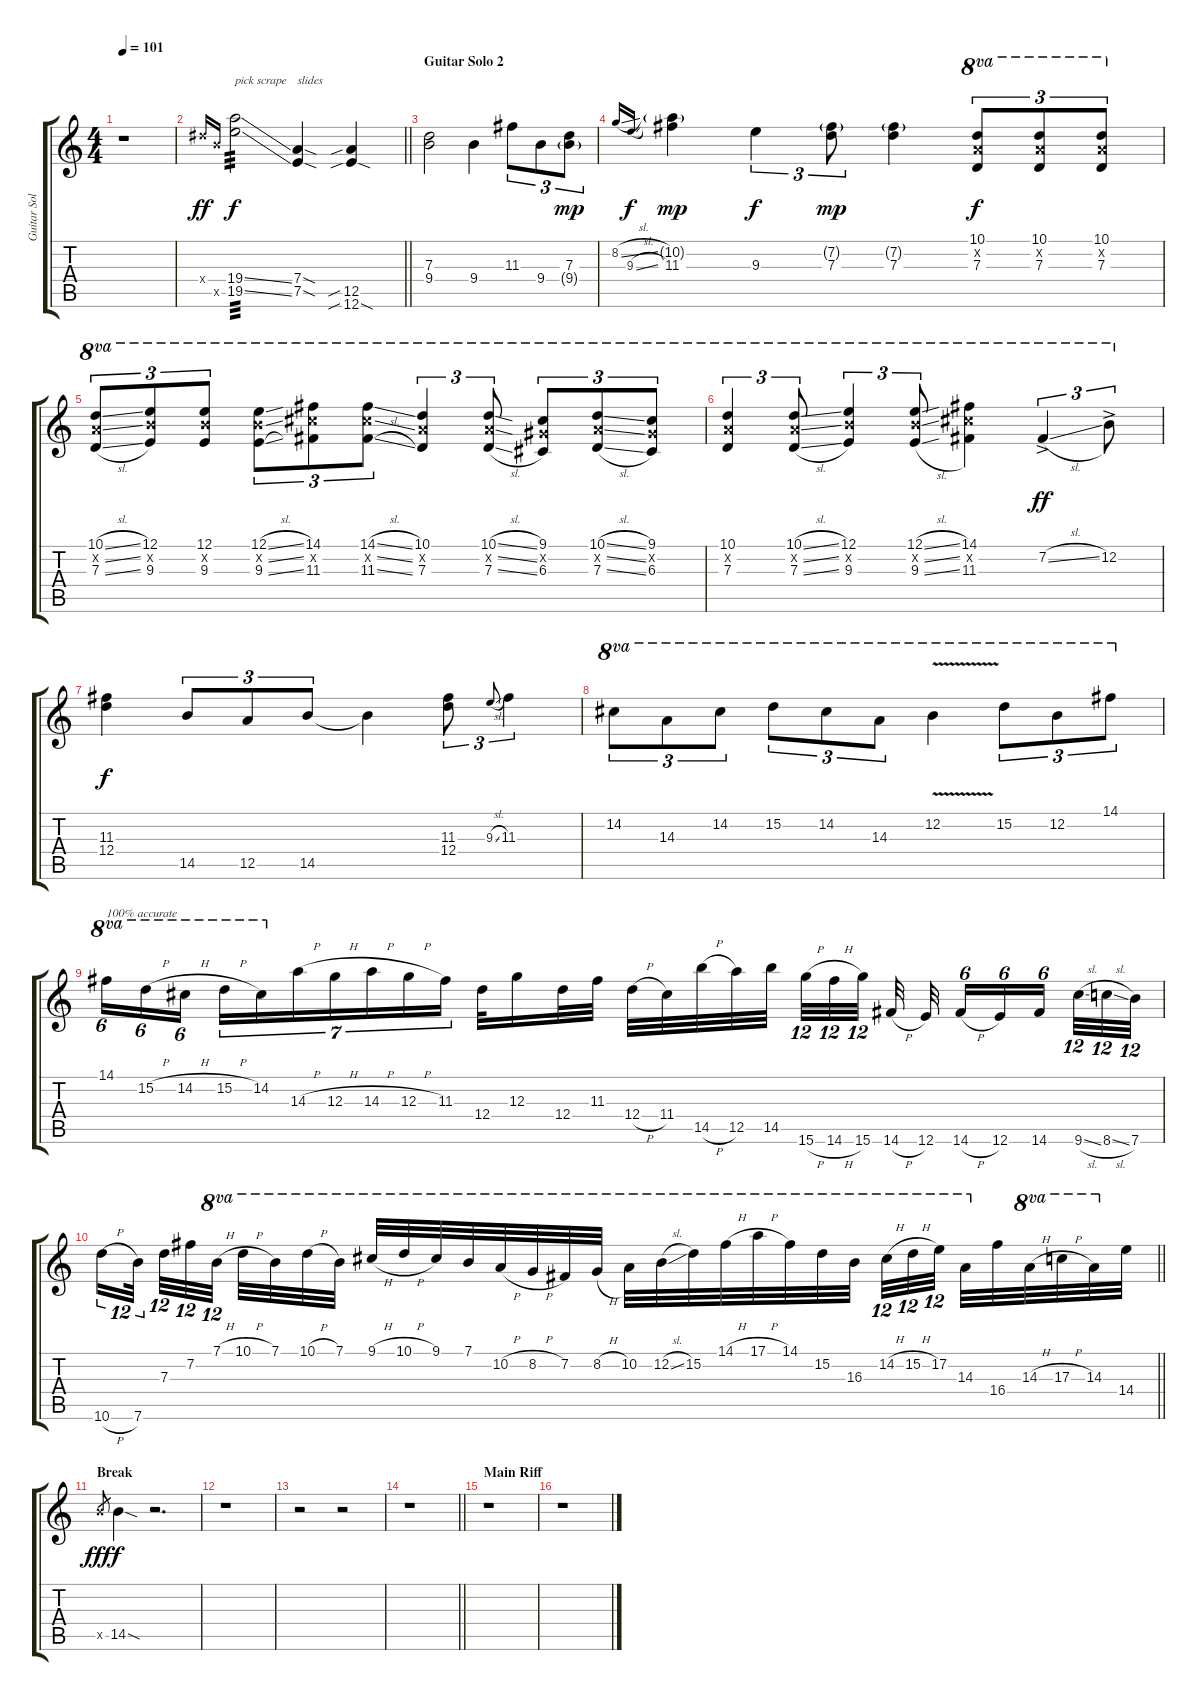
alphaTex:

\track ("Guitar Solo" "Guitar Sol") {instrument overdrivenguitar}
\staff {score tabs}
\tuning (E4 B3 G3 D3 A2 E2) {hide}
\ts (4 4)
\tempo 101
\clef g2
\ks c
r.1{dy f} |
\barLineRight lightlight
13.4{x}.16{gr onbeat dy ff} 14.5{x}.16{gr onbeat} (19.4{ss} 19.5{ss}).2{txt "pick scrape" tp 3 dy f} (7.4{sod} 7.5{sod}).4{txt "slides"} (12.5{sib} 12.6{sib sod}).4 |
\section ("" "Guitar Solo 2")
(7.3 9.4).2 9.4.4 11.3.8{tu (3 2)} 9.4.8{tu (3 2)} (7.3 9.4{g}).8{tu (3 2) dy mp} |
8.2{sl}.16{gr onbeat} 9.3{sl}.16{gr onbeat dy f} (10.2{g} 11.3).4{dy mp} 9.3.4{tu (3 2) dy f} (7.2{g} 7.3).8{tu (3 2) dy mp} (7.2{g} 7.3).4 (10.1 10.2{x} 7.3).8{tu (3 2) ot 8va dy f} (10.1 10.2{x} 7.3).8{tu (3 2) ot 8va} (10.1 10.2{x} 7.3).8{tu (3 2) ot 8va} |
(10.1{sl} 10.2{sl x} 7.3{sl}).8{tu (3 2) ot 8va} (12.1 12.2{x} 9.3).8{tu (3 2) ot 8va} (12.1 12.2{x} 9.3).8{tu (3 2) ot 8va} (12.1{sl} 12.2{sl x} 9.3{sl}).8{tu (3 2) ot 8va} (14.1 14.2{x} 11.3).8{tu (3 2) ot 8va} (14.1{sl} 14.2{sl x} 11.3{sl}).8{tu (3 2) ot 8va} (10.1 10.2{x} 7.3).4{tu (3 2) ot 8va} (10.1{sl} 10.2{sl x} 7.3{sl}).8{tu (3 2) ot 8va} (9.1 9.2{x} 6.3).8{tu (3 2) ot 8va} (10.1{sl} 10.2{sl x} 7.3{sl}).8{tu (3 2) ot 8va} (9.1 9.2{x} 6.3).8{tu (3 2) ot 8va} |
(10.1 10.2{x} 7.3).4{tu (3 2) ot 8va} (10.1{sl} 10.2{sl x} 7.3{sl}).8{tu (3 2) ot 8va} (12.1 12.2{x} 9.3).4{tu (3 2) ot 8va} (12.1{sl} 12.2{sl x} 9.3{sl}).8{tu (3 2) ot 8va} (14.1 14.2{x} 11.3).4{ot 8va} 7.2{sl ac}.4{tu (3 2) ot 8va dy ff} 12.2{ac}.8{tu (3 2) ot 8va} |
(11.3 12.4).4{dy f} 14.5.8{tu (3 2)} 12.5.8{tu (3 2)} 14.5.8{tu (3 2)} 14.5{t}.4 (11.3 12.4).8{tu (3 2)} 9.3{sl}.8{gr onbeat} 11.3.4{tu (3 2)} |
14.2.8{tu (3 2) ot 8va} 14.3.8{tu (3 2) ot 8va} 14.2.8{tu (3 2) ot 8va} 15.2.8{tu (3 2) ot 8va} 14.2.8{tu (3 2) ot 8va} 14.3.8{tu (3 2) ot 8va} 12.2{v}.4{ot 8va} 15.2.8{tu (3 2) ot 8va} 12.2.8{tu (3 2) ot 8va} 14.1.8{tu (3 2) ot 8va} |
14.1.16{tu (6 4) ot 8va txt "100% accurate"} 15.2{h}.16{tu (6 4) ot 8va} 14.2{h}.16{tu (6 4) ot 8va beam splitsecondary} 15.2{h}.16{tu (7 4) ot 8va} 14.2.16{tu (7 4) ot 8va} 14.3{h}.16{tu (7 4)} 12.3{h}.16{tu (7 4)} 14.3{h}.16{tu (7 4)} 12.3{h}.16{tu (7 4)} 11.3.16{tu (7 4) beam splitsecondary} 12.4.32 12.3.16 12.4.32 11.3.32 12.4{h}.32 11.4.32 14.5{h}.32{ot 8vb} 12.5.32{ot 8vb} 14.5.32{ot 8vb beam splitsecondary} 15.6{h}.32{tu (12 8) ot 8vb} 14.6{h}.32{tu (12 8) ot 8vb} 15.6.32{tu (12 8) ot 8vb} 14.6{h}.32 12.6.32{beam splitsecondary} 14.6{h}.16{tu (6 4)} 12.6.16{tu (6 4)} 14.6.16{tu (6 4) beam splitsecondary} 9.6{sl}.32{tu (12 8) ot 8vb} 8.6{sl}.32{tu (12 8) ot 8vb} 7.6.32{tu (12 8) ot 8vb} |
\barLineRight lightlight
10.6{h}.16{tu (12 8) ot 8vb} 7.6.32{tu (12 8) ot 8vb beam splitsecondary} 7.3.32{tu (12 8)} 7.2.32{tu (12 8)} 7.1{h}.32{tu (12 8) ot 8va beam splitsecondary} 10.1{h}.32{ot 8va} 7.1.32{ot 8va} 10.1{h}.32{ot 8va} 7.1.32{ot 8va} 9.1{h}.32{ot 8va} 10.1{h}.32{ot 8va} 9.1.32{ot 8va} 7.1.32{ot 8va} 10.2{h}.32{ot 8va} 8.2{h}.32{ot 8va} 7.2.32{ot 8va} 8.2{h}.32{ot 8va} 10.2.32{ot 8va} 12.2{sl}.32{ot 8va} 15.2.32{ot 8va} 14.1{h}.32{ot 8va} 17.1{h}.32{ot 8va} 14.1.32{ot 8va} 15.2.32{ot 8va} 16.3.32{ot 8va} 14.2{h}.32{tu (12 8) ot 8va} 15.2{h}.32{tu (12 8) ot 8va} 17.2.32{tu (12 8) ot 8va beam splitsecondary} 14.3.32{ot 8va} 16.4.32 14.3{h}.32{ot 8va} 17.3{h}.32{ot 8va} 14.3.32{ot 8va} 14.4.32 |
\section ("" "Break")
14.5{x}.8{gr dy fff} 14.5{sod}.4{dy f} r.2{d} |
r.1 |
r.2 r.2 |
\barLineRight lightlight
r.1 |
\section ("" "Main Riff")
r.1 |
r.1
